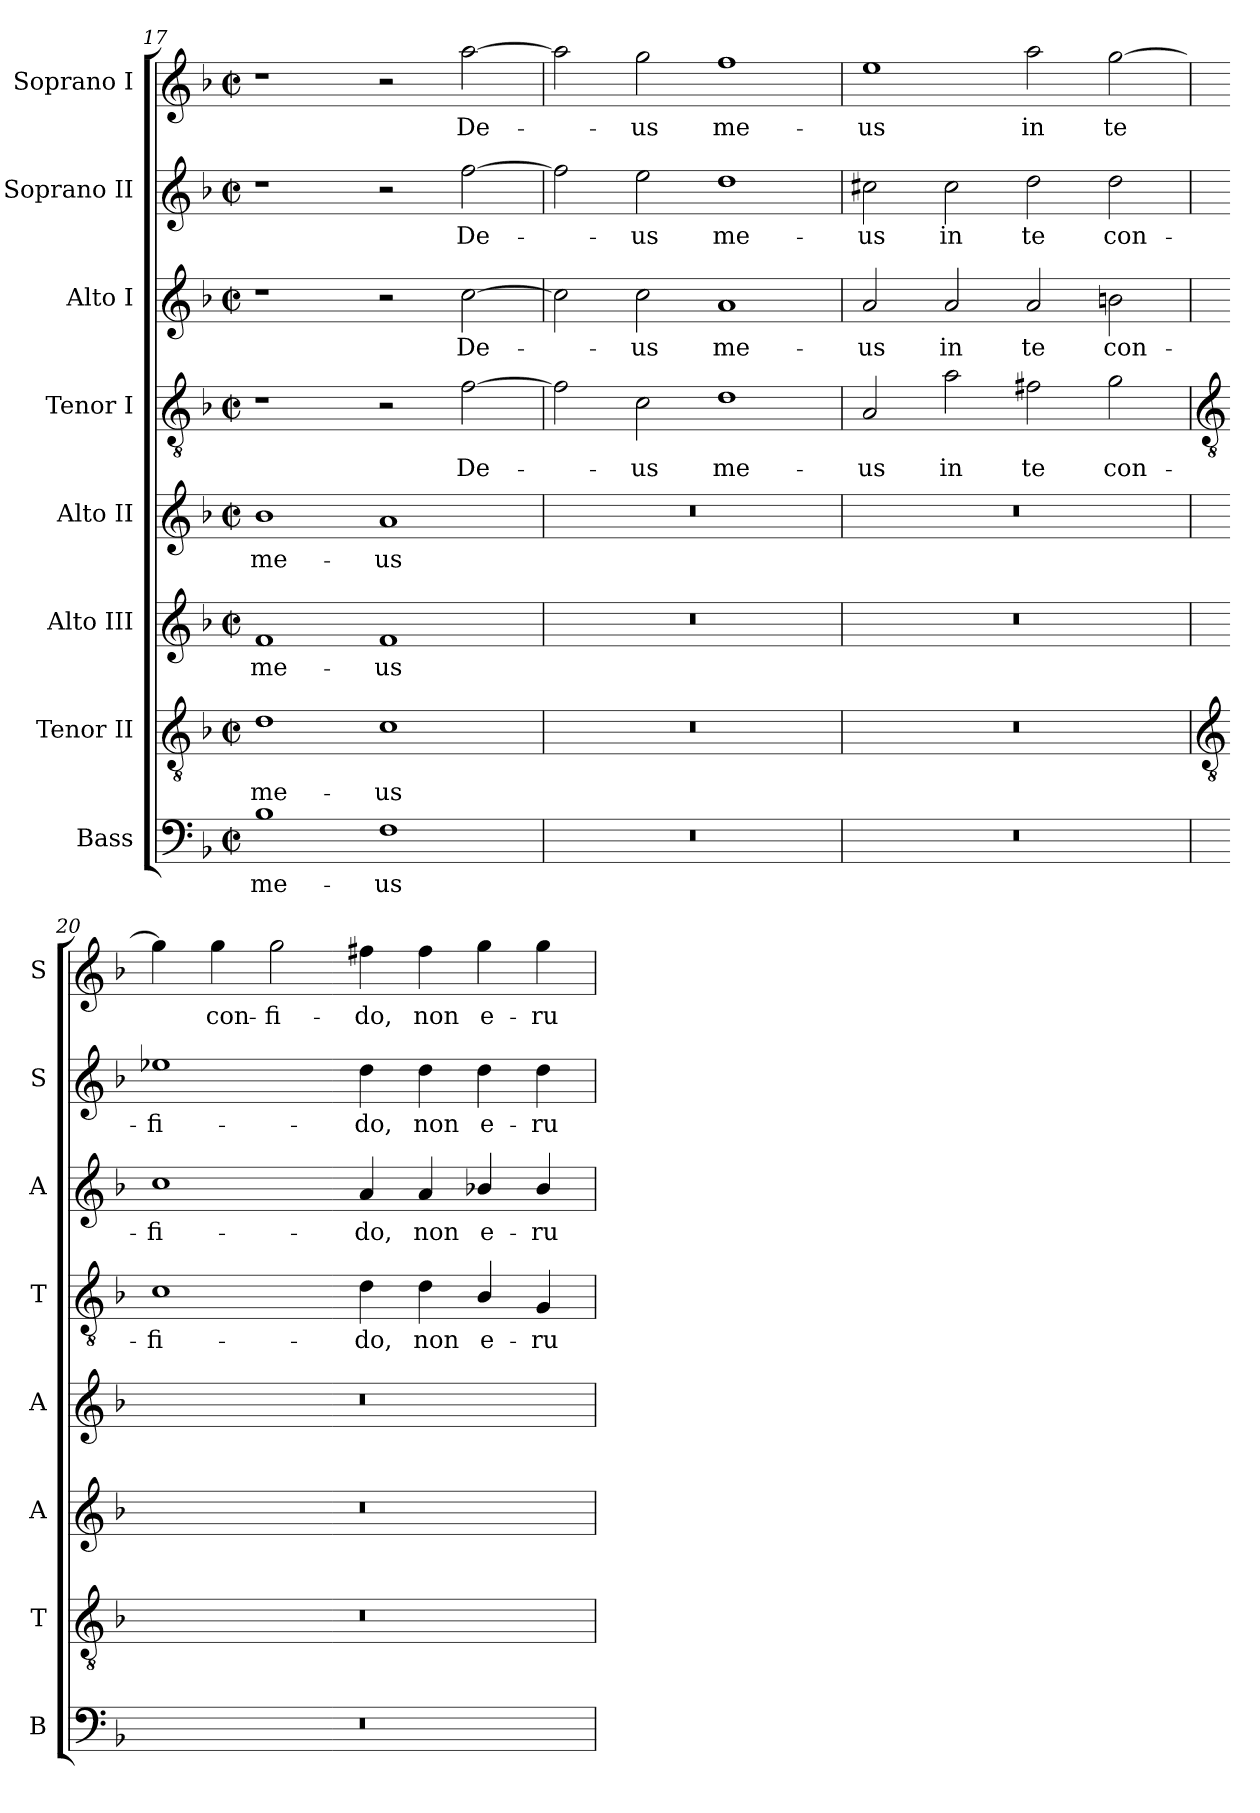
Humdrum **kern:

**kern	**text	**kern	**text	**kern	**text	**kern	**text	**kern	**text	**kern	**text	**kern	**text	**kern	**text
*part8	*part8	*part7	*part7	*part6	*part6	*part5	*part5	*part4	*part4	*part3	*part3	*part2	*part2	*part1	*part1
*staff8	*staff8	*staff7	*staff7	*staff6	*staff6	*staff5	*staff5	*staff4	*staff4	*staff3	*staff3	*staff2	*staff2	*staff1	*staff1
*I"Bass	*	*I"Tenor II	*	*I"Alto III	*	*I"Alto II	*	*I"Tenor I	*	*I"Alto I	*	*I"Soprano II	*	*I"Soprano I	*
*I'B	*	*I'T	*	*I'A	*	*I'A	*	*I'T	*	*I'A	*	*I'S	*	*I'S	*
*clefF4	*	*clefGv2	*	*clefG2	*	*clefG2	*	*clefGv2	*	*clefG2	*	*clefG2	*	*clefG2	*
*k[b-]	*	*k[b-]	*	*k[b-]	*	*k[b-]	*	*k[b-]	*	*k[b-]	*	*k[b-]	*	*k[b-]	*
*F:	*	*F:	*	*F:	*	*F:	*	*F:	*	*F:	*	*F:	*	*F:	*
*M4/2	*	*M4/2	*	*M4/2	*	*M4/2	*	*M4/2	*	*M4/2	*	*M4/2	*	*M4/2	*
*met(c|)	*	*met(c|)	*	*met(c|)	*	*met(c|)	*	*met(c|)	*	*met(c|)	*	*met(c|)	*	*met(c|)	*
=17	=17	=17	=17	=17	=17	=17	=17	=17	=17	=17	=17	=17	=17	=17	=17
!	!LO:LY:b	!	!LO:LY:b	!	!LO:LY:b	!	!LO:LY:b	!	!	!	!	!	!	!	!
1B-	me-	1d	me-	1f	me-	1b-	me-	1r	.	1r	.	1r	.	1r	.
!	!LO:LY:b	!	!LO:LY:b	!	!LO:LY:b	!	!LO:LY:b	!	!	!	!	!	!	!	!
1F	-us	1c	-us	1f	-us	1a	-us	2r	.	2r	.	2r	.	2r	.
!	!	!	!	!	!	!	!	!	!LO:LY:b	!	!LO:LY:b	!	!LO:LY:b	!	!LO:LY:b
.	.	.	.	.	.	.	.	[2f	De-	[2cc	De-	[2ff	De-	[2aa	De-
=18	=18	=18	=18	=18	=18	=18	=18	=18	=18	=18	=18	=18	=18	=18	=18
0r	.	0r	.	0r	.	0r	.	2f]	.	2cc]	.	2ff]	.	2aa]	.
!	!	!	!	!	!	!	!	!	!LO:LY:b	!	!LO:LY:b	!	!LO:LY:b	!	!LO:LY:b
.	.	.	.	.	.	.	.	2c	us	2cc	us	2ee	us	2gg	us
!	!	!	!	!	!	!	!	!	!LO:LY:b	!	!LO:LY:b	!	!LO:LY:b	!	!LO:LY:b
.	.	.	.	.	.	.	.	1d	me-	1a	me-	1dd	me-	1ff	me-
=19	=19	=19	=19	=19	=19	=19	=19	=19	=19	=19	=19	=19	=19	=19	=19
!	!	!	!	!	!	!	!	!	!LO:LY:b	!	!LO:LY:b	!	!LO:LY:b	!	!LO:LY:b
0r	.	0r	.	0r	.	0r	.	2A	-us	2a	-us	2cc#X	-us	1ee	-us
!	!	!	!	!	!	!	!	!	!LO:LY:b	!	!LO:LY:b	!	!LO:LY:b	!	!
.	.	.	.	.	.	.	.	2a	in	2a	in	2cc#	in	.	.
!	!	!	!	!	!	!	!	!	!LO:LY:b	!	!LO:LY:b	!	!LO:LY:b	!	!LO:LY:b
.	.	.	.	.	.	.	.	2f#X	te	2a	te	2dd	te	2aa	in
!	!	!	!	!	!	!	!	!	!LO:LY:b	!	!LO:LY:b	!	!LO:LY:b	!	!LO:LY:b
.	.	.	.	.	.	.	.	2g	con-	2bn	con-	2dd	con-	[2gg	te
!!LO:LB:g=z
=20	=20	=20	=20	=20	=20	=20	=20	=20	=20	=20	=20	=20	=20	=20	=20
*	*	*clefGv2	*	*	*	*	*	*clefGv2	*	*	*	*	*	*	*
!	!	!	!	!	!	!	!	!	!LO:LY:b	!	!LO:LY:b	!	!LO:LY:b	!	!
0r	.	0r	.	0r	.	0r	.	1c	-fi-	1cc	-fi-	1ee-X	-fi-	4gg]	.
!	!	!	!	!	!	!	!	!	!	!	!	!	!	!	!LO:LY:b
.	.	.	.	.	.	.	.	.	.	.	.	.	.	4gg	con-
!	!	!	!	!	!	!	!	!	!	!	!	!	!	!	!LO:LY:b
.	.	.	.	.	.	.	.	.	.	.	.	.	.	2gg	-fi-
!	!	!	!	!	!	!	!	!	!LO:LY:b	!	!LO:LY:b	!	!LO:LY:b	!	!LO:LY:b
.	.	.	.	.	.	.	.	4d	-do,	4a	-do,	4dd	-do,	4ff#X	-do,
!	!	!	!	!	!	!	!	!	!LO:LY:b	!	!LO:LY:b	!	!LO:LY:b	!	!LO:LY:b
.	.	.	.	.	.	.	.	4d	non	4a	non	4dd	non	4ff#	non
!	!	!	!	!	!	!	!	!	!LO:LY:b	!	!LO:LY:b	!	!LO:LY:b	!	!LO:LY:b
.	.	.	.	.	.	.	.	4B-/	e-	4b-X/	e-	4dd	e-	4gg	e-
!	!	!	!	!	!	!	!	!	!LO:LY:b	!	!LO:LY:b	!	!LO:LY:b	!	!LO:LY:b
.	.	.	.	.	.	.	.	4G	-ru-	4b-/	-ru-	4dd	-ru-	4gg	-ru-
=	=	=	=	=	=	=	=	=	=	=	=	=	=	=	=
*-	*-	*-	*-	*-	*-	*-	*-	*-	*-	*-	*-	*-	*-	*-	*-
